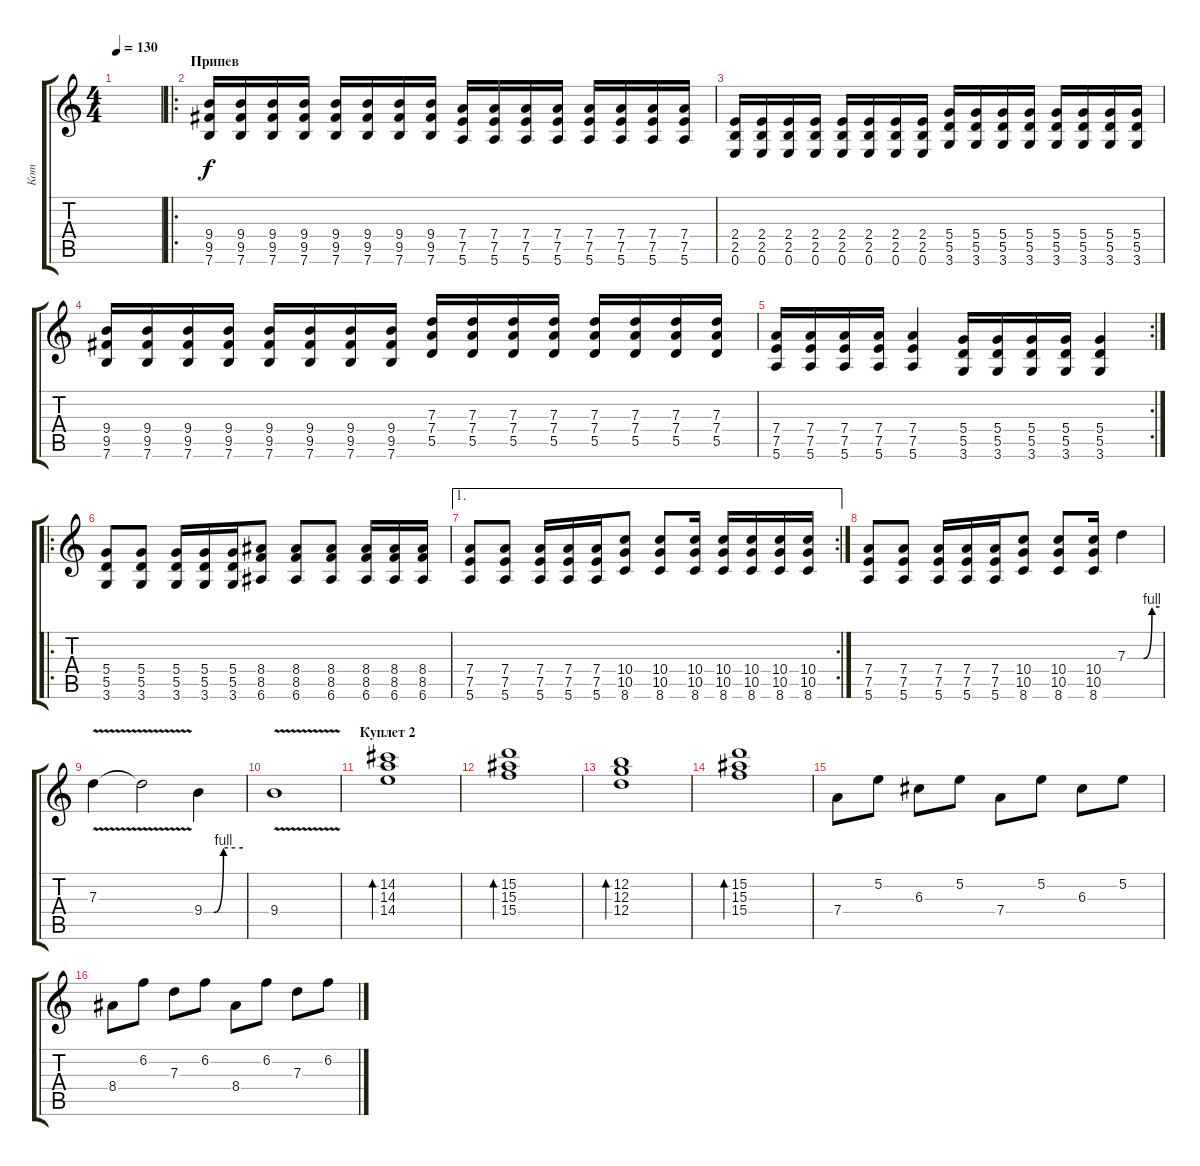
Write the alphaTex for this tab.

\track ("Кот" "Кот") {instrument overdrivenguitar}
\staff {score tabs}
\tuning (E4 B3 G3 D3 A2 E2) {hide}
\ts (4 4)
\tempo 130
\clef g2
\ks c
|
\ro
\section ("" "Припев")
(9.4 9.5 7.6).16{instrument overdrivenguitar} (9.4 9.5 7.6).16 (9.4 9.5 7.6).16 (9.4 9.5 7.6).16 (9.4 9.5 7.6).16 (9.4 9.5 7.6).16 (9.4 9.5 7.6).16 (9.4 9.5 7.6).16 (7.4 7.5 5.6).16 (7.4 7.5 5.6).16 (7.4 7.5 5.6).16 (7.4 7.5 5.6).16 (7.4 7.5 5.6).16 (7.4 7.5 5.6).16 (7.4 7.5 5.6).16 (7.4 7.5 5.6).16 |
(2.4 2.5 0.6).16 (2.4 2.5 0.6).16 (2.4 2.5 0.6).16 (2.4 2.5 0.6).16 (2.4 2.5 0.6).16 (2.4 2.5 0.6).16 (2.4 2.5 0.6).16 (2.4 2.5 0.6).16 (5.4 5.5 3.6).16 (5.4 5.5 3.6).16 (5.4 5.5 3.6).16 (5.4 5.5 3.6).16 (5.4 5.5 3.6).16 (5.4 5.5 3.6).16 (5.4 5.5 3.6).16 (5.4 5.5 3.6).16 |
(9.4 9.5 7.6).16 (9.4 9.5 7.6).16 (9.4 9.5 7.6).16 (9.4 9.5 7.6).16 (9.4 9.5 7.6).16 (9.4 9.5 7.6).16 (9.4 9.5 7.6).16 (9.4 9.5 7.6).16 (7.3 7.4 5.5).16 (7.3 7.4 5.5).16 (7.3 7.4 5.5).16 (7.3 7.4 5.5).16 (7.3 7.4 5.5).16 (7.3 7.4 5.5).16 (7.3 7.4 5.5).16 (7.3 7.4 5.5).16 |
\rc 2
(7.4 7.5 5.6).16 (7.4 7.5 5.6).16 (7.4 7.5 5.6).16 (7.4 7.5 5.6).16 (7.4 7.5 5.6).4 (5.4 5.5 3.6).16 (5.4 5.5 3.6).16 (5.4 5.5 3.6).16 (5.4 5.5 3.6).16 (5.4 5.5 3.6).4 |
\ro
(5.4 5.5 3.6).8 (5.4 5.5 3.6).8 (5.4 5.5 3.6).16 (5.4 5.5 3.6).16 (5.4 5.5 3.6).16 (8.4 8.5 6.6).8 (8.4 8.5 6.6).8 (8.4 8.5 6.6).8 (8.4 8.5 6.6).16 (8.4 8.5 6.6).16 (8.4 8.5 6.6).16 |
\ae 1
\rc 2
(7.4 7.5 5.6).8 (7.4 7.5 5.6).8 (7.4 7.5 5.6).16 (7.4 7.5 5.6).16 (7.4 7.5 5.6).16 (10.4 10.5 8.6).8 (10.4 10.5 8.6).8 (10.4 10.5 8.6).16 (10.4 10.5 8.6).16 (10.4 10.5 8.6).16 (10.4 10.5 8.6).16 (10.4 10.5 8.6).16 |
(7.4 7.5 5.6).8 (7.4 7.5 5.6).8 (7.4 7.5 5.6).16 (7.4 7.5 5.6).16 (7.4 7.5 5.6).16 (10.4 10.5 8.6).8 (10.4 10.5 8.6).8 (10.4 10.5 8.6).16 7.3{be (custom 0 0 16 0 30 0 46 4 60 4)}.4 |
7.3{v}.4 7.3{t}.2 9.4{be (custom 0 0 15 0 30 4 48 4 60 4)}.4 |
9.4{v}.1 |
\section ("" "Куплет 2")
(14.2 14.3 14.4).1{bd 240 instrument electricguitarjazz} |
(15.2 15.3 15.4).1{bd 240} |
(12.2 12.3 12.4).1{bd 240} |
(15.2 15.3 15.4).1{bd 240} |
7.4.8 5.2.8 6.3.8 5.2.8 7.4.8 5.2.8 6.3.8 5.2.8 |
8.4.8 6.2.8 7.3.8 6.2.8 8.4.8 6.2.8 7.3.8 6.2.8
